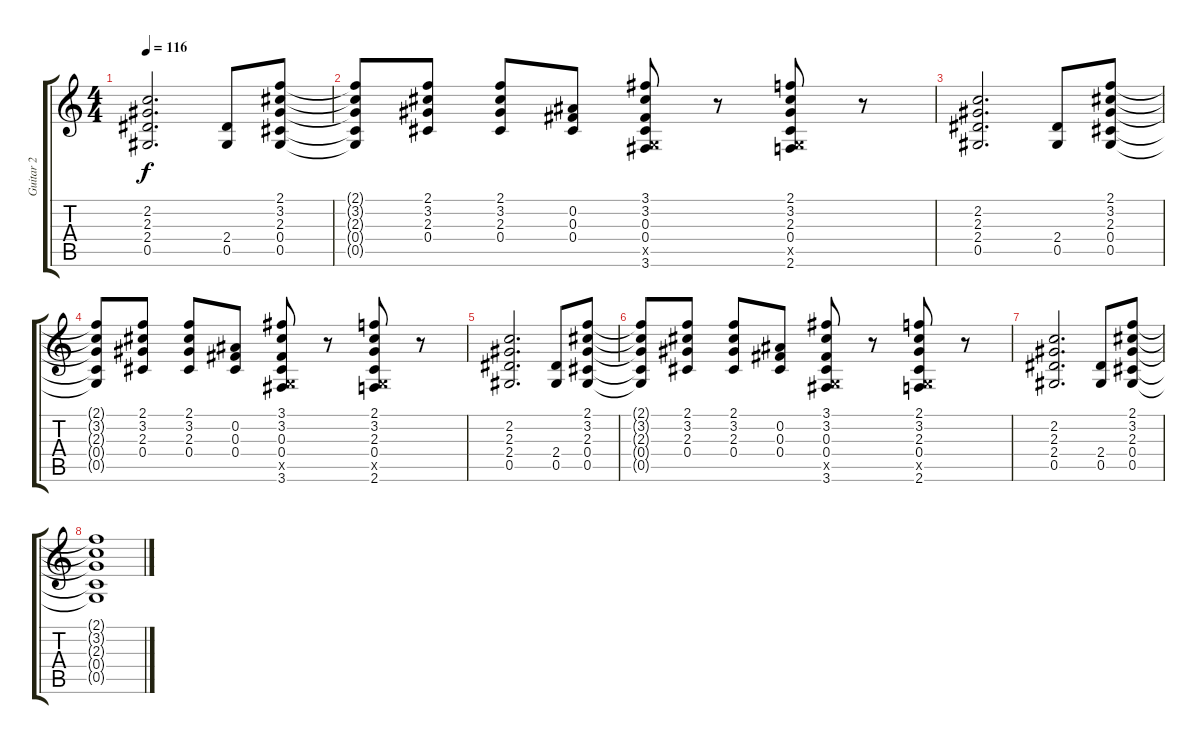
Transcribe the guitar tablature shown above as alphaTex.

\track ("Guitar 2" "Guitar 2") {instrument distortionguitar}
\staff {score tabs}
\tuning (Eb4 Bb3 Gb3 Db3 Ab2 Eb2) {hide}
\ts (4 4)
\tempo 116
\clef g2
\ks c
(2.2 2.3 2.4 0.5).2{d dy f} (2.4 0.5).8 (2.1 3.2 2.3 0.4 0.5).8 |
(2.1{t} 3.2{t} 2.3{t} 0.4{t} 0.5{t}).8 (2.1 3.2 2.3 0.4).8 (2.1 3.2 2.3 0.4).8 (0.2 0.3 0.4).8 (3.1 3.2 0.3 0.4 -1.5{x} 3.6).8 r.8 (2.1 3.2 2.3 0.4 -1.5{x} 2.6).8 r.8 |
(2.2 2.3 2.4 0.5).2{d} (2.4 0.5).8 (2.1 3.2 2.3 0.4 0.5).8 |
(2.1{t} 3.2{t} 2.3{t} 0.4{t} 0.5{t}).8 (2.1 3.2 2.3 0.4).8 (2.1 3.2 2.3 0.4).8 (0.2 0.3 0.4).8 (3.1 3.2 0.3 0.4 -1.5{x} 3.6).8 r.8 (2.1 3.2 2.3 0.4 -1.5{x} 2.6).8 r.8 |
(2.2 2.3 2.4 0.5).2{d} (2.4 0.5).8 (2.1 3.2 2.3 0.4 0.5).8 |
(2.1{t} 3.2{t} 2.3{t} 0.4{t} 0.5{t}).8 (2.1 3.2 2.3 0.4).8 (2.1 3.2 2.3 0.4).8 (0.2 0.3 0.4).8 (3.1 3.2 0.3 0.4 -1.5{x} 3.6).8 r.8 (2.1 3.2 2.3 0.4 -1.5{x} 2.6).8 r.8 |
(2.2 2.3 2.4 0.5).2{d} (2.4 0.5).8 (2.1 3.2 2.3 0.4 0.5).8 |
(2.1{t} 3.2{t} 2.3{t} 0.4{t} 0.5{t}).1
